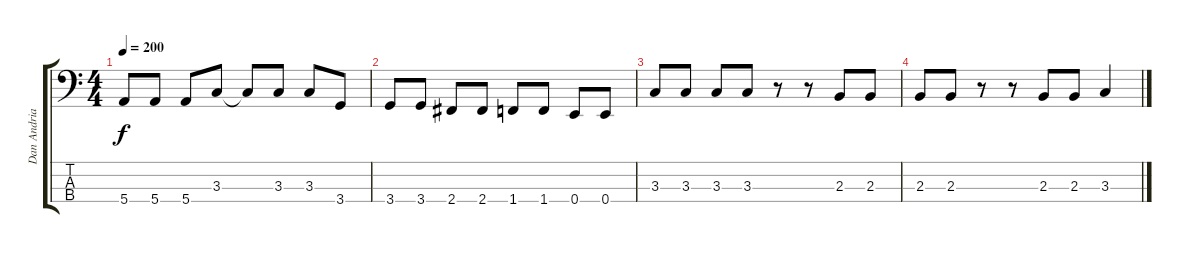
\track ("Dan Andriano" "Dan Andria") {instrument electricbasspick}
\staff {score tabs}
\tuning (G2 D2 A1 E1) {hide}
\ts (4 4)
\tempo 200
\clef f4
\ks c
5.4.8{dy f} 5.4.8 5.4.8 3.3.8 3.3{t}.8 3.3.8 3.3.8 3.4.8 |
3.4.8 3.4.8 2.4.8 2.4.8 1.4.8 1.4.8 0.4.8 0.4.8 |
3.3.8 3.3.8 3.3.8 3.3.8 r.8 r.8 2.3.8 2.3.8 |
2.3.8 2.3.8 r.8 r.8 2.3.8 2.3.8 3.3.4
